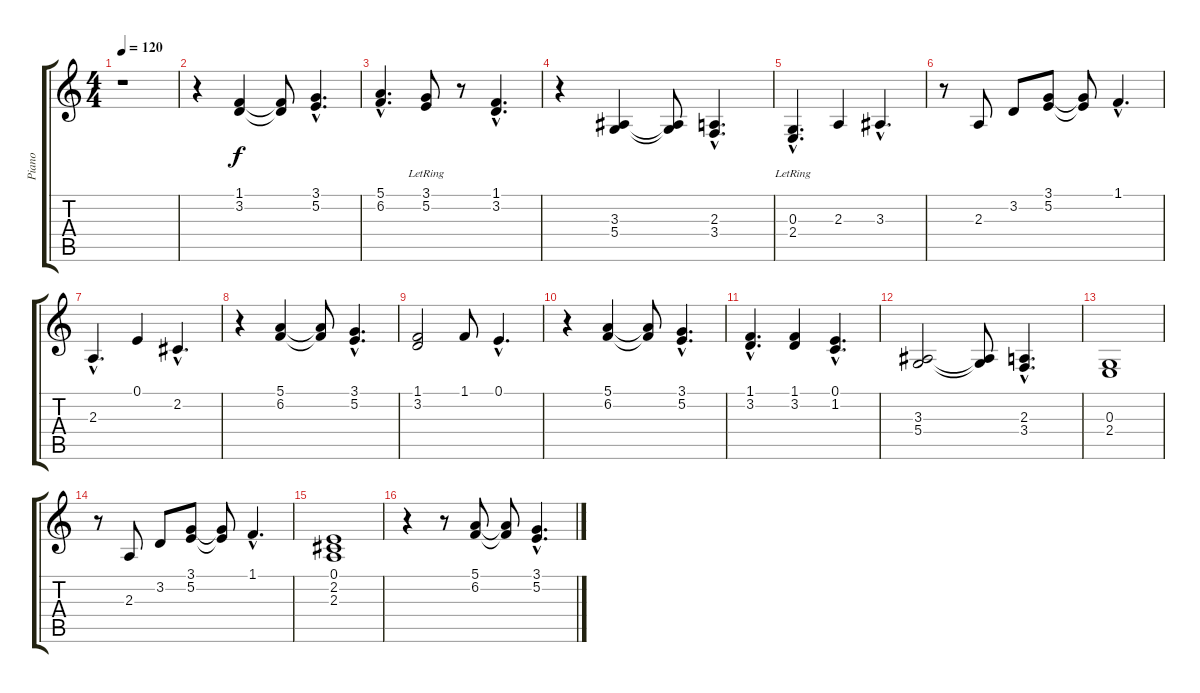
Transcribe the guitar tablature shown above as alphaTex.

\track ("Piano" "Piano") {instrument electricpiano2}
\staff {score tabs}
\tuning (E4 B3 G3 D3 A2 E2) {hide}
\ts (4 4)
\tempo 120
\clef g2
\ks c
r.1{dy f instrument electricpiano2} |
r.4 (1.1 3.2).4 (1.1{t} 3.2{t}).8 (3.1{hac} 5.2{hac}).4{d} |
(5.1{hac} 6.2{hac}).4{d} (3.1{lr} 5.2{lr}).8 r.8 (1.1{hac} 3.2{hac}).4{d} |
r.4 (3.3 5.4).4 (3.3{t} 5.4{t}).8 (2.3{hac} 3.4{hac}).4{d} |
(0.3{hac} 2.4{hac lr}).4{d} 2.3.4 3.3{hac}.4{d} |
r.8 2.3.8 3.2.8 (3.1 5.2).8 (3.1{t} 5.2{t}).8 1.1{hac}.4{d} |
2.3{hac}.4{d} 0.1.4 2.2{hac}.4{d} |
r.4 (5.1 6.2).4 (5.1{t} 6.2{t}).8 (3.1{hac} 5.2{hac}).4{d} |
(1.1 3.2).2 1.1.8 0.1{hac}.4{d} |
r.4 (5.1 6.2).4 (5.1{t} 6.2{t}).8 (3.1{hac} 5.2{hac}).4{d} |
(1.1{hac} 3.2{hac}).4{d} (1.1 3.2).4 (0.1{hac} 1.2{hac}).4{d} |
(3.3 5.4).2 (3.3{t} 5.4{t}).8 (2.3{hac} 3.4{hac}).4{d} |
(0.3 2.4).1 |
r.8 2.3.8 3.2.8 (3.1 5.2).8 (3.1{t} 5.2{t}).8 1.1{hac}.4{d} |
(0.1 2.2 2.3).1 |
r.4 r.8 (5.1 6.2).8 (5.1{t} 6.2{t}).8 (3.1{hac} 5.2{hac}).4{d}
